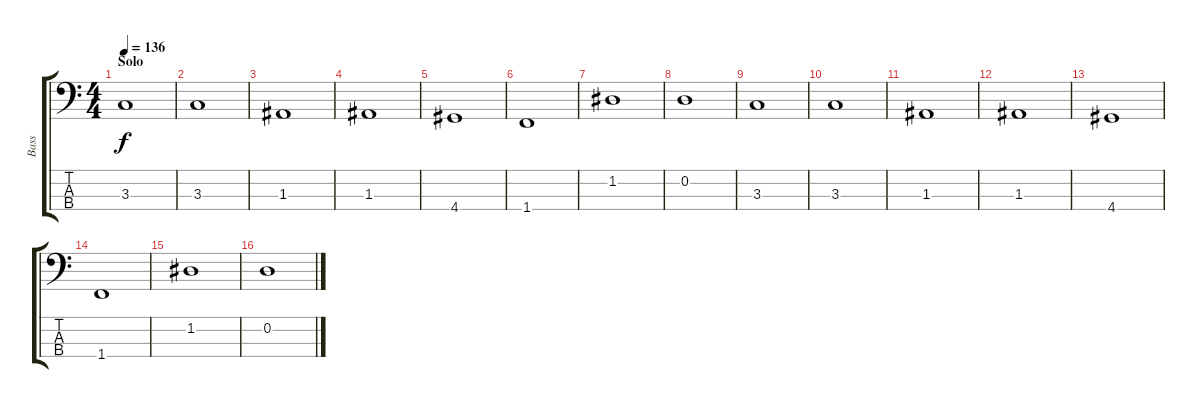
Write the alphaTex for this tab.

\track ("Bass" "Bass") {instrument electricbassfinger}
\staff {score tabs}
\tuning (G2 D2 A1 E1) {hide}
\ts (4 4)
\section ("" "Solo")
\tempo 136
\clef f4
\ks c
3.3.1{dy f} |
3.3.1 |
1.3.1 |
1.3.1 |
4.4.1 |
1.4.1 |
1.2.1 |
0.2.1 |
3.3.1 |
3.3.1 |
1.3.1 |
1.3.1 |
4.4.1 |
1.4.1 |
1.2.1 |
0.2.1
